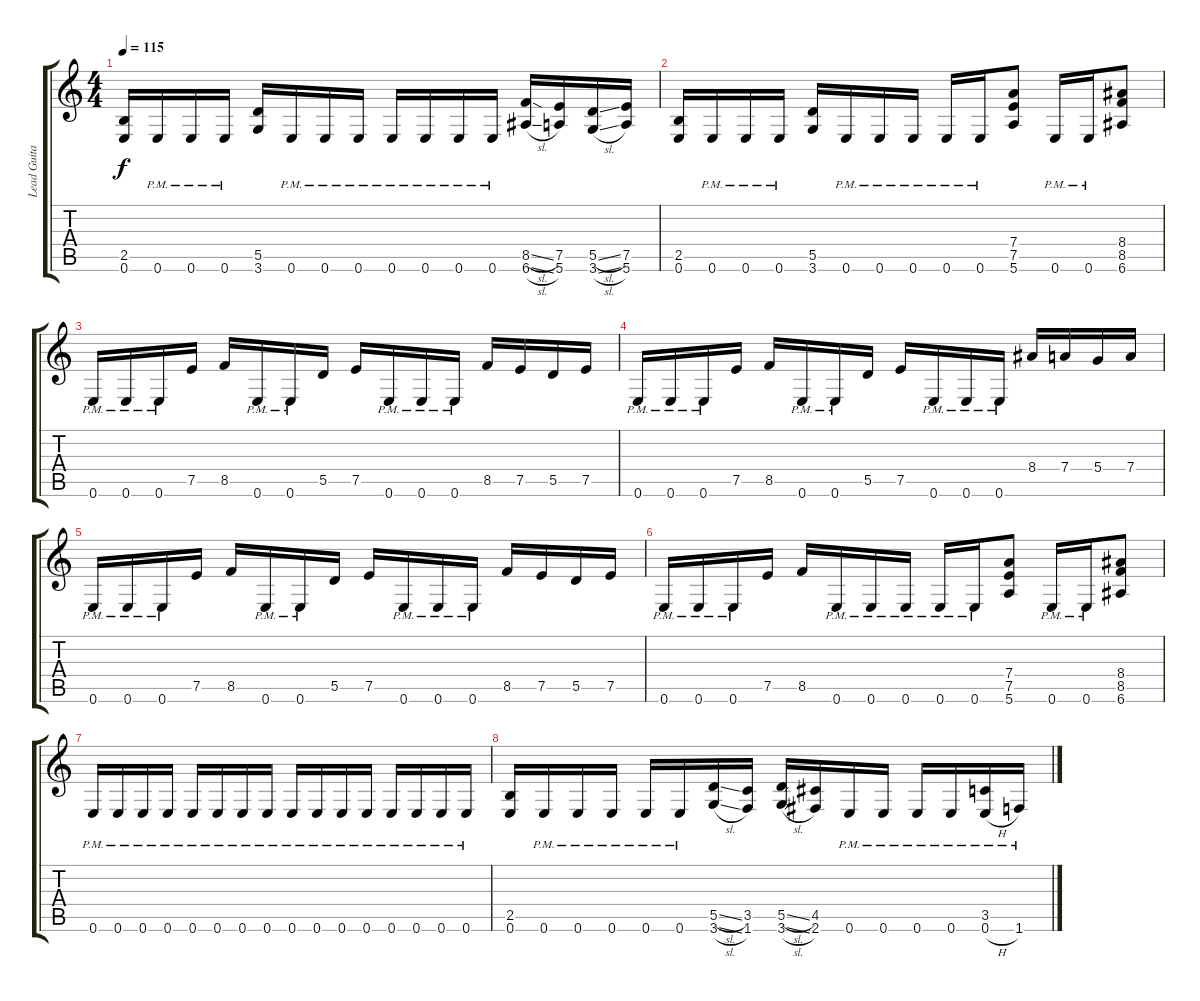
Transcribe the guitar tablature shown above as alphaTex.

\track ("Lead Guitar" "Lead Guita") {instrument distortionguitar}
\staff {score tabs}
\tuning (E4 B3 G3 D3 A2 E2) {hide}
\ts (4 4)
\tempo 115
\clef g2
\ks c
(2.5 0.6).16{dy f} 0.6{pm}.16 0.6{pm}.16 0.6{pm}.16 (5.5 3.6).16 0.6{pm}.16 0.6{pm}.16 0.6{pm}.16 0.6{pm}.16 0.6{pm}.16 0.6{pm}.16 0.6{pm}.16 (8.5{sl} 6.6{sl}).16 (7.5 5.6).16 (5.5{sl} 3.6{sl}).16 (7.5 5.6).16 |
(2.5 0.6).16 0.6{pm}.16 0.6{pm}.16 0.6{pm}.16 (5.5 3.6).16 0.6{pm}.16 0.6{pm}.16 0.6{pm}.16 0.6{pm}.16 0.6{pm}.16 (7.4 7.5 5.6).8 0.6{pm}.16 0.6{pm}.16 (8.4 8.5 6.6).8 |
0.6{pm}.16 0.6{pm}.16 0.6{pm}.16 7.5.16 8.5.16 0.6{pm}.16 0.6{pm}.16 5.5.16 7.5.16 0.6{pm}.16 0.6{pm}.16 0.6{pm}.16 8.5.16 7.5.16 5.5.16 7.5.16 |
0.6{pm}.16 0.6{pm}.16 0.6{pm}.16 7.5.16 8.5.16 0.6{pm}.16 0.6{pm}.16 5.5.16 7.5.16 0.6{pm}.16 0.6{pm}.16 0.6{pm}.16 8.4.16 7.4.16 5.4.16 7.4.16 |
0.6{pm}.16 0.6{pm}.16 0.6{pm}.16 7.5.16 8.5.16 0.6{pm}.16 0.6{pm}.16 5.5.16 7.5.16 0.6{pm}.16 0.6{pm}.16 0.6{pm}.16 8.5.16 7.5.16 5.5.16 7.5.16 |
0.6{pm}.16 0.6{pm}.16 0.6{pm}.16 7.5.16 8.5.16 0.6{pm}.16 0.6{pm}.16 0.6{pm}.16 0.6{pm}.16 0.6{pm}.16 (7.4 7.5 5.6).8 0.6{pm}.16 0.6{pm}.16 (8.4 8.5 6.6).8 |
0.6{pm}.16 0.6{pm}.16 0.6{pm}.16 0.6{pm}.16 0.6{pm}.16 0.6{pm}.16 0.6{pm}.16 0.6{pm}.16 0.6{pm}.16 0.6{pm}.16 0.6{pm}.16 0.6{pm}.16 0.6{pm}.16 0.6{pm}.16 0.6{pm}.16 0.6{pm}.16 |
(2.5 0.6).16 0.6{pm}.16 0.6{pm}.16 0.6{pm}.16 0.6{pm}.16 0.6{pm}.16 (5.5{sl} 3.6{sl}).16 (3.5 1.6).16 (5.5{sl} 3.6{sl}).16 (4.5 2.6).16 0.6{pm}.16 0.6{pm}.16 0.6{pm}.16 0.6{pm}.16 (3.5 0.6{h pm}).16 1.6{pm}.16
